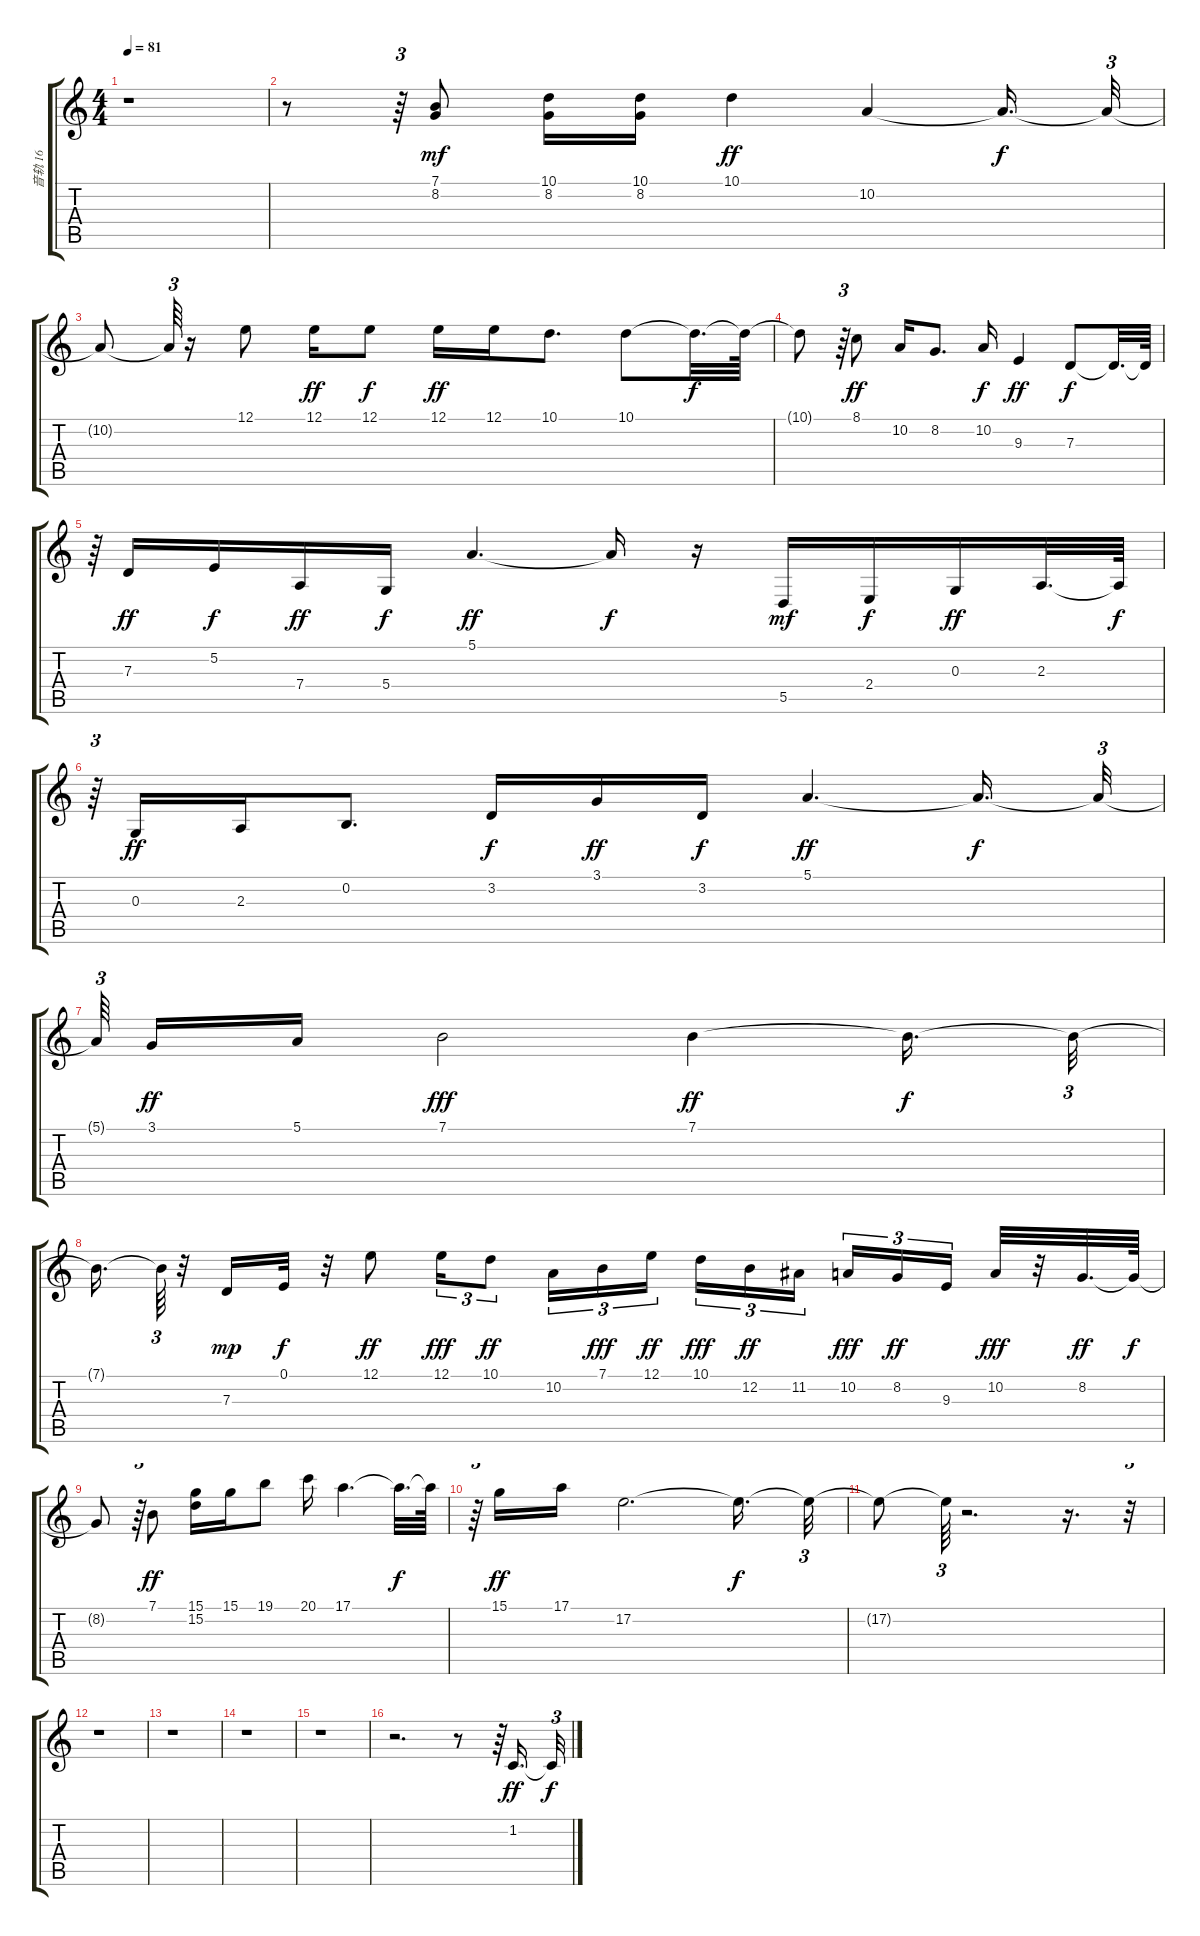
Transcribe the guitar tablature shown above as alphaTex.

\track ("音轨 16" "音轨 16") {instrument fx5brightness}
\staff {score tabs}
\tuning (E4 B3 G3 D3 A2 E2) {hide}
\ts (4 4)
\tempo 81
\clef g2
\ks c
r.1{dy f} |
r.8 r.64{tu (3 2)} (7.1 8.2).8{dy mf} (10.1 8.2).16 (10.1 8.2).16 10.1.4{dy ff} 10.2.4 10.2{t}.16{d dy f} 10.2{t}.32{tu (3 2)} |
10.2{t}.8 10.2{t}.64{tu (3 2)} r.16 12.1.8 12.1.16{dy ff} 12.1.8{dy f} 12.1.16{dy ff} 12.1.16 10.1.8{d} 10.1.8 10.1{t}.32{d dy f} 10.1{t}.64 |
10.1{t}.8 r.64{tu (3 2)} 8.1.8{dy ff} 10.2.16 8.2.8{d} 10.2.16{dy f} 9.3.4{dy ff} 7.3.8{dy f} 7.3{t}.32{d} 7.3{t}.64 |
r.64{tu (3 2)} 7.3.16{dy ff} 5.2.16{dy f} 7.4.16{dy ff} 5.4.16{dy f} 5.1.4{d dy ff volume 7 instrument guitarharmonics} 5.1{t}.16{dy f} r.16 5.5.16{dy mf volume 6 instrument overdrivenguitar} 2.4.16{dy f} 0.3.16{dy ff} 2.3.32{d} 2.3{t}.64{dy f} |
r.64{tu (3 2)} 0.3.16{dy ff} 2.3.16 0.2.8{d} 3.2.16{dy f} 3.1.16{dy ff} 3.2.16{dy f} 5.1.4{d dy ff} 5.1{t}.16{d dy f} 5.1{t}.32{tu (3 2)} |
5.1{t}.64{tu (3 2) beam splitsecondary} 3.1.16{dy ff} 5.1.16 7.1.2{dy fff} 7.1.4{dy ff} 7.1{t}.16{d dy f} 7.1{t}.32{tu (3 2)} |
7.1{t}.16{d} 7.1{t}.64{tu (3 2)} r.32 7.3.16{dy mp} 0.1.32{dy f} r.32 12.1.8{dy ff} 12.1.16{tu (3 2) dy fff} 10.1.8{tu (3 2) dy ff} 10.2.16{tu (3 2)} 7.1.16{tu (3 2) dy fff} 12.1.16{tu (3 2) dy ff beam splitsecondary} 10.1.16{tu (3 2) dy fff} 12.2.16{tu (3 2) dy ff} 11.2.16{tu (3 2)} 10.2.16{tu (3 2) dy fff} 8.2.16{tu (3 2) dy ff} 9.3.16{tu (3 2) beam splitsecondary} 10.2.32{dy fff} r.32 8.2.32{d dy ff} 8.2{t}.64{dy f} |
8.2{t}.8 r.64{tu (3 2)} 7.1.8{dy ff} (15.1 15.2).16 15.1.16 19.1.8 20.1.16 17.1.4{d} 17.1{t}.32{d dy f} 17.1{t}.64 |
r.64{tu (3 2)} 15.1.16{dy ff} 17.1.16 17.2.2{d} 17.2{t}.16{d dy f} 17.2{t}.32{tu (3 2)} |
17.2{t}.8 17.2{t}.64{tu (3 2)} r.2{d} r.16{d} r.32{tu (3 2)} |
r.1 |
r.1 |
r.1 |
r.1 |
r.2{d} r.8 r.64{tu (3 2)} 1.2.16{d dy ff} 1.2{t}.32{tu (3 2) dy f}
